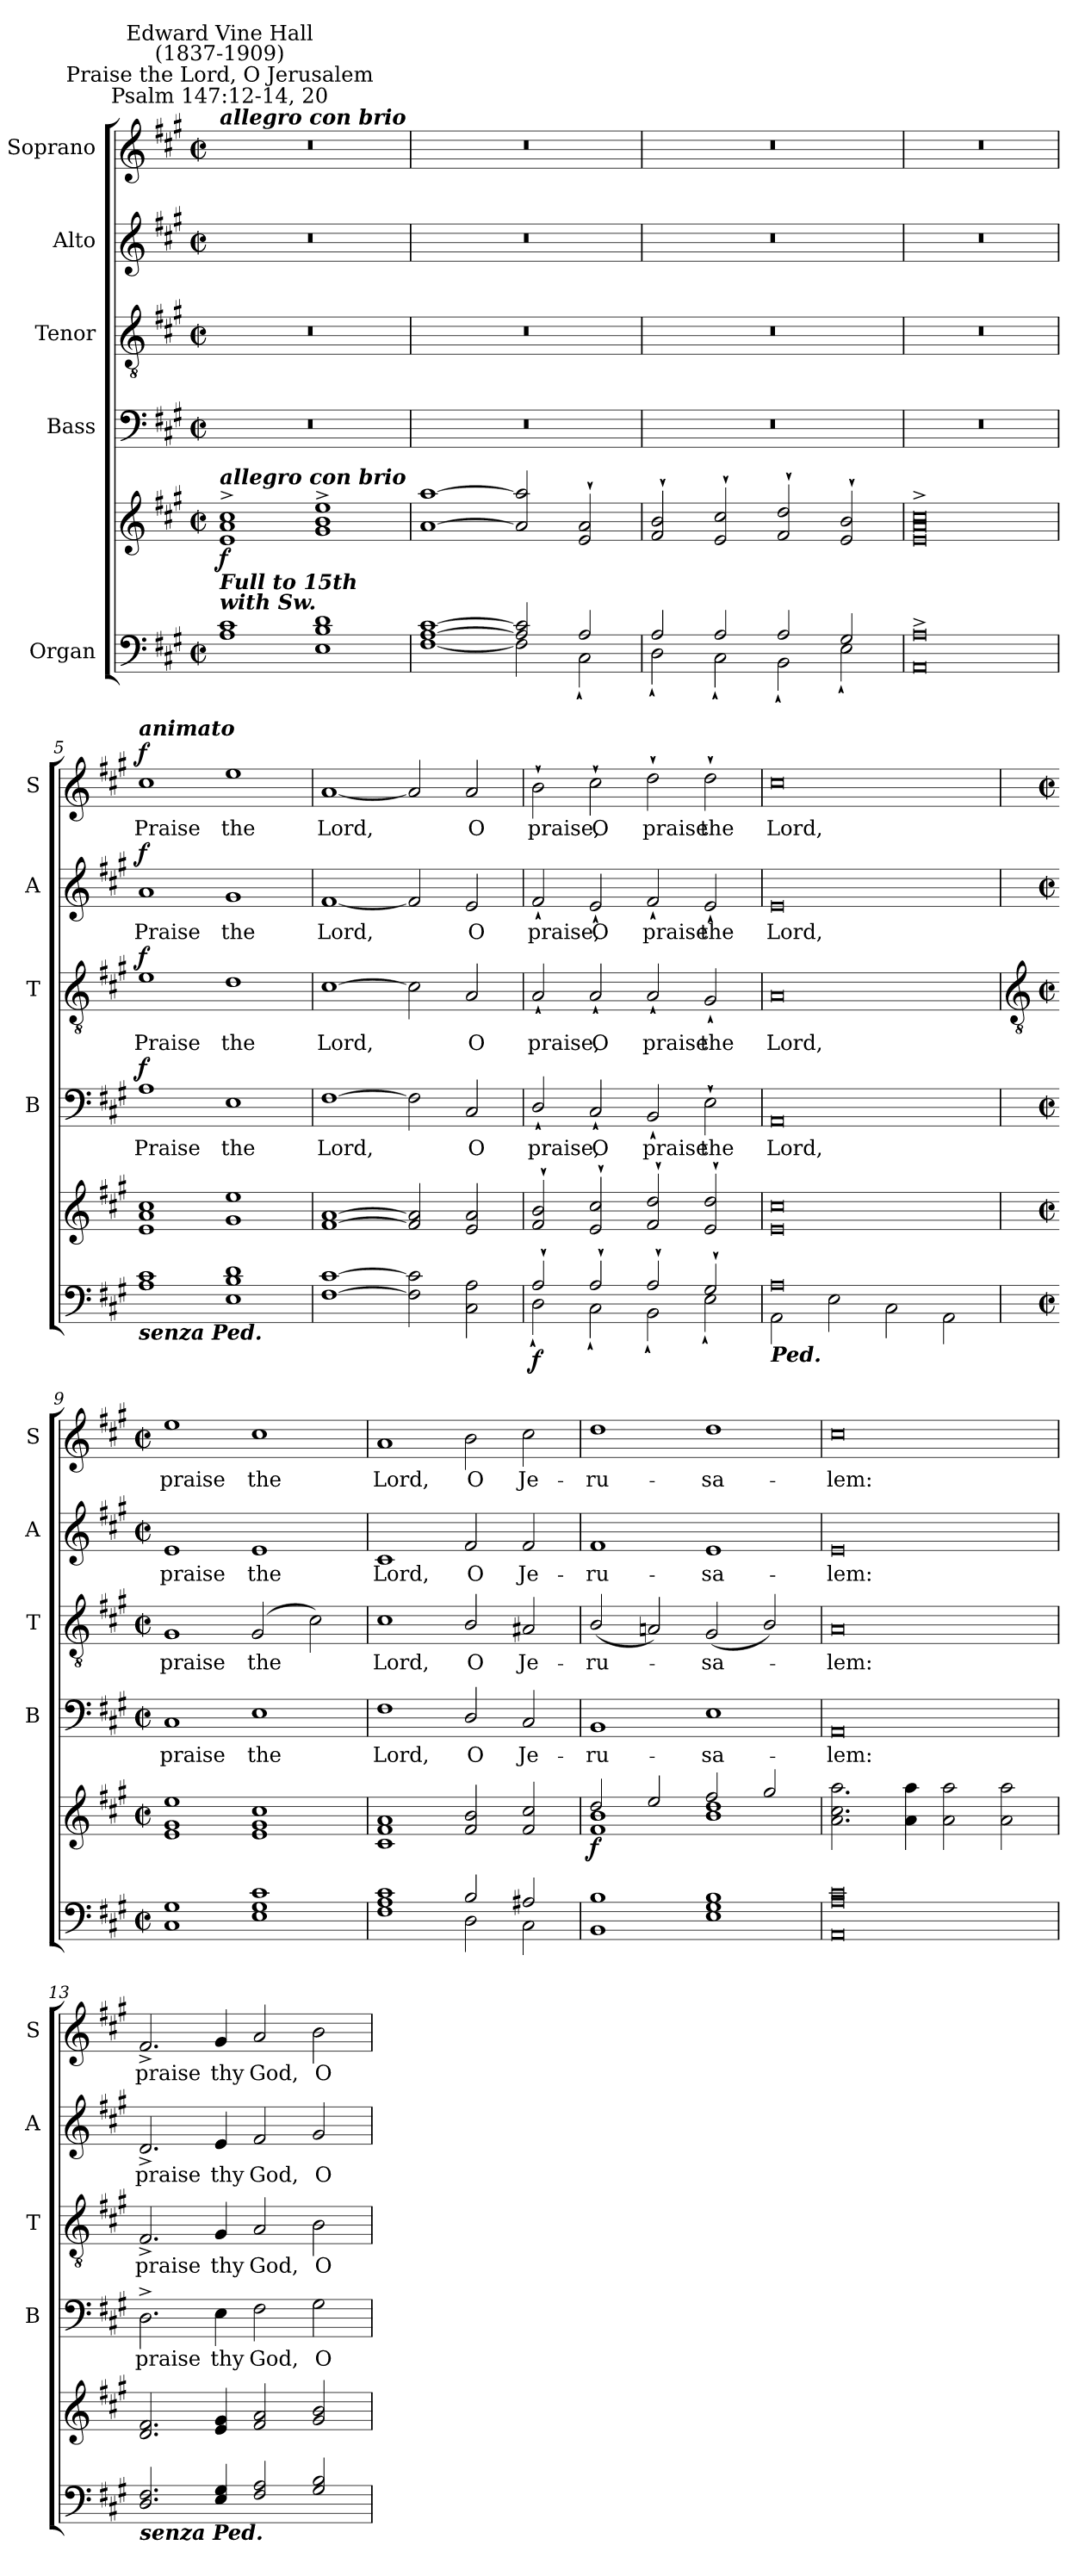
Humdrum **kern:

**kern	**kern	**dynam	**kern	**text	**dynam	**kern	**text	**dynam	**kern	**text	**dynam	**kern	**text	**dynam
*part5	*part5	*part5	*part4	*part4	*part4	*part3	*part3	*part3	*part2	*part2	*part2	*part1	*part1	*part1
*staff6	*staff5	*staff5/6	*staff4	*staff4	*staff4	*staff3	*staff3	*staff3	*staff2	*staff2	*staff2	*staff1	*staff1	*staff1
*I"Organ	*	*	*I"Bass	*	*	*I"Tenor	*	*	*I"Alto	*	*	*I"Soprano	*	*
*	*	*	*I'B	*	*	*I'T	*	*	*I'A	*	*	*I'S	*	*
*clefF4	*clefG2	*	*clefF4	*	*	*clefGv2	*	*	*clefG2	*	*	*clefG2	*	*
*k[f#c#g#]	*k[f#c#g#]	*	*k[f#c#g#]	*	*	*k[f#c#g#]	*	*	*k[f#c#g#]	*	*	*k[f#c#g#]	*	*
*A:	*A:	*	*A:	*	*	*A:	*	*	*A:	*	*	*A:	*	*
*M4/2	*M4/2	*	*M4/2	*	*	*M4/2	*	*	*M4/2	*	*	*M4/2	*	*
*met(c|)	*met(c|)	*	*met(c|)	*	*	*met(c|)	*	*	*met(c|)	*	*	*met(c|)	*	*
*MM240	*MM240	*	*MM240	*	*	*MM240	*	*	*MM240	*	*	*MM240	*	*
=1	=1	=1	=1	=1	=1	=1	=1	=1	=1	=1	=1	=1	=1	=1
*^	*^	*	*	*	*	*	*	*	*	*	*	*	*	*
!	!	!	!	!	!	!	!	!	!	!	!	!	!	!LO:TX:a:Bi:t=allegro con brio	!	!
!	!	!	!	!	!	!	!	!	!	!	!	!	!	!LO:TX:a:cj:t=Psalm 147&colon;12-14, 20	!	!
!	!	!	!	!	!	!	!	!	!	!	!	!	!	!LO:TX:a:cj:t=Praise the Lord, O Jerusalem	!	!
!	!	!	!	!	!	!	!	!	!	!	!	!	!	!LO:TX:a:cj:t=Edward Vine Hall\n(1837-1909)	!	!
!	!	!LO:TX:a:Bi:t=allegro con brio	!	!	!	!	!	!	!	!	!	!	!	!	!	!
!LO:TX:a:Bi:t=Full to 15th\nwith Sw.	!	!	!	!	!	!	!	!	!	!	!	!	!	!	!	!
!	!	!	!	!LO:DY:b	!	!	!	!	!	!	!	!	!	!	!	!
1c#/	1A\	1e^ 1a^ 1cc#^	0ryy	f	0r	.	.	0r	.	.	0r	.	.	0r	.	.
1B/ 1d/	1E\	1g#^ 1b^ 1ee^	.	.	.	.	.	.	.	.	.	.	.	.	.	.
=2	=2	=2	=2	=2	=2	=2	=2	=2	=2	=2	=2	=2	=2	=2	=2	=2
[1A/ [1c#/	[1F#\	[1a [1aa	0ryy	.	0r	.	.	0r	.	.	0r	.	.	0r	.	.
2A/] 2c#/]	2F#\]	2a] 2aa]	.	.	.	.	.	.	.	.	.	.	.	.	.	.
2A/	2C#`\	2e` 2a`	.	.	.	.	.	.	.	.	.	.	.	.	.	.
=3	=3	=3	=3	=3	=3	=3	=3	=3	=3	=3	=3	=3	=3	=3	=3	=3
2A/	2D`\	2f#` 2b`	0ryy	.	0r	.	.	0r	.	.	0r	.	.	0r	.	.
2A/	2C#`\	2e` 2cc#`	.	.	.	.	.	.	.	.	.	.	.	.	.	.
2A/	2BB`\	2f#` 2dd`	.	.	.	.	.	.	.	.	.	.	.	.	.	.
2G#/	2E`\	2e` 2b`	.	.	.	.	.	.	.	.	.	.	.	.	.	.
=4	=4	=4	=4	=4	=4	=4	=4	=4	=4	=4	=4	=4	=4	=4	=4	=4
0AA/^ 0A/^	0ryy	0e^ 0a^ 0cc#^	0ryy	.	0r	.	.	0r	.	.	0r	.	.	0r	.	.
=5	=5	=5	=5	=5	=5	=5	=5	=5	=5	=5	=5	=5	=5	=5	=5	=5
!	!	!	!	!	!	!	!	!	!	!	!	!	!	!LO:TX:a:Bi:t=animato	!	!
!LO:TX:b:Bi:t=senza Ped.	!	!	!	!	!	!	!	!	!	!	!	!	!	!	!	!
!	!	!	!	!	!	!LO:LY:b	!LO:DY:b	!	!LO:LY:b	!LO:DY:b	!	!LO:LY:b	!LO:DY:b	!	!LO:LY:b	!LO:DY:b
1A/ 1c#/	0ryy	1e 1a 1cc#	0ryy	.	1A	Praise	f	1e	Praise	f	1a	Praise	f	1cc#	Praise	f
!	!	!	!	!	!	!LO:LY:b	!	!	!LO:LY:b	!	!	!LO:LY:b	!	!	!LO:LY:b	!
1E/ 1B/ 1d/	.	1g# 1ee	.	.	1E	the	.	1d	the	.	1g#	the	.	1ee	the	.
=6	=6	=6	=6	=6	=6	=6	=6	=6	=6	=6	=6	=6	=6	=6	=6	=6
!	!	!	!	!	!	!LO:LY:b	!	!	!LO:LY:b	!	!	!LO:LY:b	!	!	!LO:LY:b	!
[1F#\ [1c#\	0ryy	[1f# [1a	0ryy	.	[1F#	Lord,	.	[1c#	Lord,	.	[1f#	Lord,	.	[1a	Lord,	.
2F#\] 2c#\]	.	2f#] 2a]	.	.	2F#]	.	.	2c#]	.	.	2f#]	.	.	2a]	.	.
!	!	!	!	!	!	!LO:LY:b	!	!	!LO:LY:b	!	!	!LO:LY:b	!	!	!LO:LY:b	!
2C#\ 2A\	.	2e 2a	.	.	2C#	O	.	2A	O	.	2e	O	.	2a	O	.
=7	=7	=7	=7	=7	=7	=7	=7	=7	=7	=7	=7	=7	=7	=7	=7	=7
!	!	!	!	!LO:DY:b=2	!	!LO:LY:b	!	!	!LO:LY:b	!	!	!LO:LY:b	!	!	!LO:LY:b	!
2A`/	2D`\	2f#` 2b`	0ryy	f	2D`/	praise,	.	2A`	praise,	.	2f#`	praise,	.	2b`	praise,	.
!	!	!	!	!	!	!LO:LY:b	!	!	!LO:LY:b	!	!	!LO:LY:b	!	!	!LO:LY:b	!
2A`/	2C#`\	2e` 2cc#`	.	.	2C#`	O	.	2A`	O	.	2e`	O	.	2cc#`	O	.
!	!	!	!	!	!	!LO:LY:b	!	!	!LO:LY:b	!	!	!LO:LY:b	!	!	!LO:LY:b	!
2A`/	2BB`\	2f#` 2dd`	.	.	2BB`	praise	.	2A`	praise	.	2f#`	praise	.	2dd`	praise	.
!	!	!	!	!	!	!LO:LY:b	!	!	!LO:LY:b	!	!	!LO:LY:b	!	!	!LO:LY:b	!
2G#`/	2E`\	2e` 2dd`	.	.	2E`	the	.	2G#`	the	.	2e`	the	.	2dd`	the	.
=8	=8	=8	=8	=8	=8	=8	=8	=8	=8	=8	=8	=8	=8	=8	=8	=8
!LO:TX:b:Bi:t=Ped.	!	!	!	!	!	!	!	!	!	!	!	!	!	!	!	!
!	!	!	!	!	!	!LO:LY:b	!	!	!LO:LY:b	!	!	!LO:LY:b	!	!	!LO:LY:b	!
0A/	2AA\	0e 0cc#	0ryy	.	0AA	Lord,	.	0A	Lord,	.	0e	Lord,	.	0cc#	Lord,	.
.	2E\	.	.	.	.	.	.	.	.	.	.	.	.	.	.	.
.	2C#\	.	.	.	.	.	.	.	.	.	.	.	.	.	.	.
.	2AA\	.	.	.	.	.	.	.	.	.	.	.	.	.	.	.
!!LO:LB:g=z
=9	=9	=9	=9	=9	=9	=9	=9	=9	=9	=9	=9	=9	=9	=9	=9	=9
*	*	*	*	*	*	*	*	*clefGv2	*	*	*	*	*	*	*	*
*M4/2	*	*M4/2	*	*	*M4/2	*	*	*M4/2	*	*	*M4/2	*	*	*M4/2	*	*
*met(c|)	*	*met(c|)	*	*	*met(c|)	*	*	*met(c|)	*	*	*met(c|)	*	*	*met(c|)	*	*
!	!	!	!	!	!	!LO:LY:b	!	!	!LO:LY:b	!	!	!LO:LY:b	!	!	!LO:LY:b	!
1G#	1C#\	1e 1g# 1ee	0ryy	.	1C#	praise	.	1G#	praise	.	1e	praise	.	1ee	praise	.
!	!	!	!	!	!	!LO:LY:b	!	!	!LO:LY:b	!	!	!LO:LY:b	!	!	!LO:LY:b	!
1G# 1c#	1E\	1e 1g# 1cc#	.	.	1E	the	.	(2G#	the	.	1e	the	.	1cc#	the	.
.	.	.	.	.	.	.	.	2c#)	.	.	.	.	.	.	.	.
=10	=10	=10	=10	=10	=10	=10	=10	=10	=10	=10	=10	=10	=10	=10	=10	=10
!	!	!	!	!	!	!LO:LY:b	!	!	!LO:LY:b	!	!	!LO:LY:b	!	!	!LO:LY:b	!
1A 1c#	1F#\	1c# 1f# 1a	0ryy	.	1F#	Lord,	.	1c#	Lord,	.	1c#	Lord,	.	1a	Lord,	.
!	!	!	!	!	!	!LO:LY:b	!	!	!LO:LY:b	!	!	!LO:LY:b	!	!	!LO:LY:b	!
2B/	2D\	2f# 2b	.	.	2D/	O	.	2B/	O	.	2f#	O	.	2b	O	.
!	!	!	!	!	!	!LO:LY:b	!	!	!LO:LY:b	!	!	!LO:LY:b	!	!	!LO:LY:b	!
2A#X/	2C#\	2f# 2cc#	.	.	2C#	Je-	.	2A#X	Je-	.	2f#	Je-	.	2cc#	Je-	.
=11	=11	=11	=11	=11	=11	=11	=11	=11	=11	=11	=11	=11	=11	=11	=11	=11
!	!	!	!	!LO:DY:b	!	!LO:LY:b	!	!	!LO:LY:b	!	!	!LO:LY:b	!	!	!LO:LY:b	!
1B/	1BB\	2dd/	1f#\ 1b\	f	1BB	-ru-	.	(<2B/	-ru-	.	1f#	-ru-	.	1dd	-ru-	.
.	.	2ee/	.	.	.	.	.	2An)	.	.	.	.	.	.	.	.
!	!	!	!	!	!	!LO:LY:b	!	!	!LO:LY:b	!	!	!LO:LY:b	!	!	!LO:LY:b	!
1G# 1B	1E\	2ff#/	1b\ 1dd\	.	1E	-sa-	.	(<2G#	sa-	.	1e	-sa-	.	1dd	-sa-	.
.	.	2gg#/	.	.	.	.	.	2B/)	.	.	.	.	.	.	.	.
=12	=12	=12	=12	=12	=12	=12	=12	=12	=12	=12	=12	=12	=12	=12	=12	=12
!	!	!	!	!	!	!LO:LY:b	!	!	!LO:LY:b	!	!	!LO:LY:b	!	!	!LO:LY:b	!
0A 0c#	0AA\	0ryy	2.a\ 2.cc#\ 2.aa\	.	0AA	-lem:	.	0A	lem:	.	0e	-lem:	.	0cc#	-lem:	.
.	.	.	4a\ 4aa\	.	.	.	.	.	.	.	.	.	.	.	.	.
.	.	.	2a\ 2aa\	.	.	.	.	.	.	.	.	.	.	.	.	.
.	.	.	2a\ 2aa\	.	.	.	.	.	.	.	.	.	.	.	.	.
=13	=13	=13	=13	=13	=13	=13	=13	=13	=13	=13	=13	=13	=13	=13	=13	=13
!LO:TX:b:Bi:t=senza Ped.	!	!	!	!	!	!	!	!	!	!	!	!	!	!	!	!
!	!	!	!	!	!	!LO:LY:b	!	!	!LO:LY:b	!	!	!LO:LY:b	!	!	!LO:LY:b	!
2.D 2.F#	0ryy	2.d 2.f#	0ryy	.	2.D^	praise	.	2.F#^	praise	.	2.d^	praise	.	2.f#^	praise	.
!	!	!	!	!	!	!LO:LY:b	!	!	!LO:LY:b	!	!	!LO:LY:b	!	!	!LO:LY:b	!
4E 4G#	.	4e 4g#	.	.	4E	thy	.	4G#	thy	.	4e	thy	.	4g#	thy	.
!	!	!	!	!	!	!LO:LY:b	!	!	!LO:LY:b	!	!	!LO:LY:b	!	!	!LO:LY:b	!
2F# 2A	.	2f# 2a	.	.	2F#	God,	.	2A	God,	.	2f#	God,	.	2a	God,	.
!	!	!	!	!	!	!LO:LY:b	!	!	!LO:LY:b	!	!	!LO:LY:b	!	!	!LO:LY:b	!
2G# 2B	.	2g# 2b	.	.	2G#	O	.	2B	O	.	2g#	O	.	2b	O	.
*v	*v	*	*	*	*	*	*	*	*	*	*	*	*	*	*	*
*	*v	*v	*	*	*	*	*	*	*	*	*	*	*	*	*
=	=	=	=	=	=	=	=	=	=	=	=	=	=	=
*-	*-	*-	*-	*-	*-	*-	*-	*-	*-	*-	*-	*-	*-	*-
